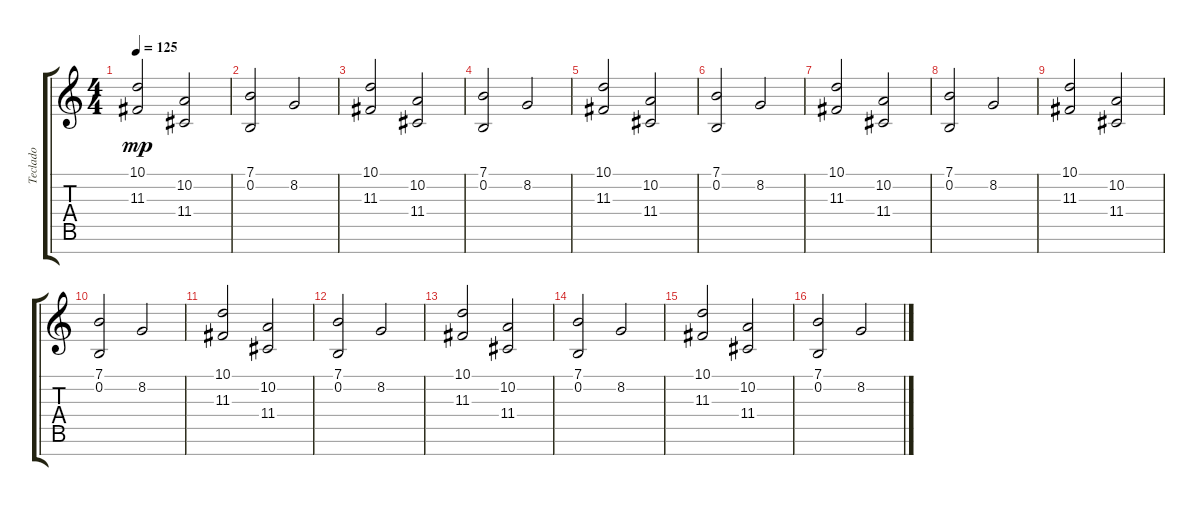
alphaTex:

\track ("Teclado" "Teclado") {instrument stringensemble1}
\staff {score tabs}
\tuning (E4 B3 G3 D3 A2 E2 B1) {hide}
\ts (4 4)
\tempo 125
\clef g2
\ks c
(10.1 11.3).2{dy mp} (10.2 11.4).2 |
(7.1 0.2).2 8.2.2 |
(10.1 11.3).2 (10.2 11.4).2 |
(7.1 0.2).2 8.2.2 |
(10.1 11.3).2 (10.2 11.4).2 |
(7.1 0.2).2 8.2.2 |
(10.1 11.3).2 (10.2 11.4).2 |
(7.1 0.2).2 8.2.2 |
(10.1 11.3).2 (10.2 11.4).2 |
(7.1 0.2).2 8.2.2 |
(10.1 11.3).2 (10.2 11.4).2 |
(7.1 0.2).2 8.2.2 |
(10.1 11.3).2 (10.2 11.4).2 |
(7.1 0.2).2 8.2.2 |
(10.1 11.3).2 (10.2 11.4).2 |
(7.1 0.2).2 8.2.2
